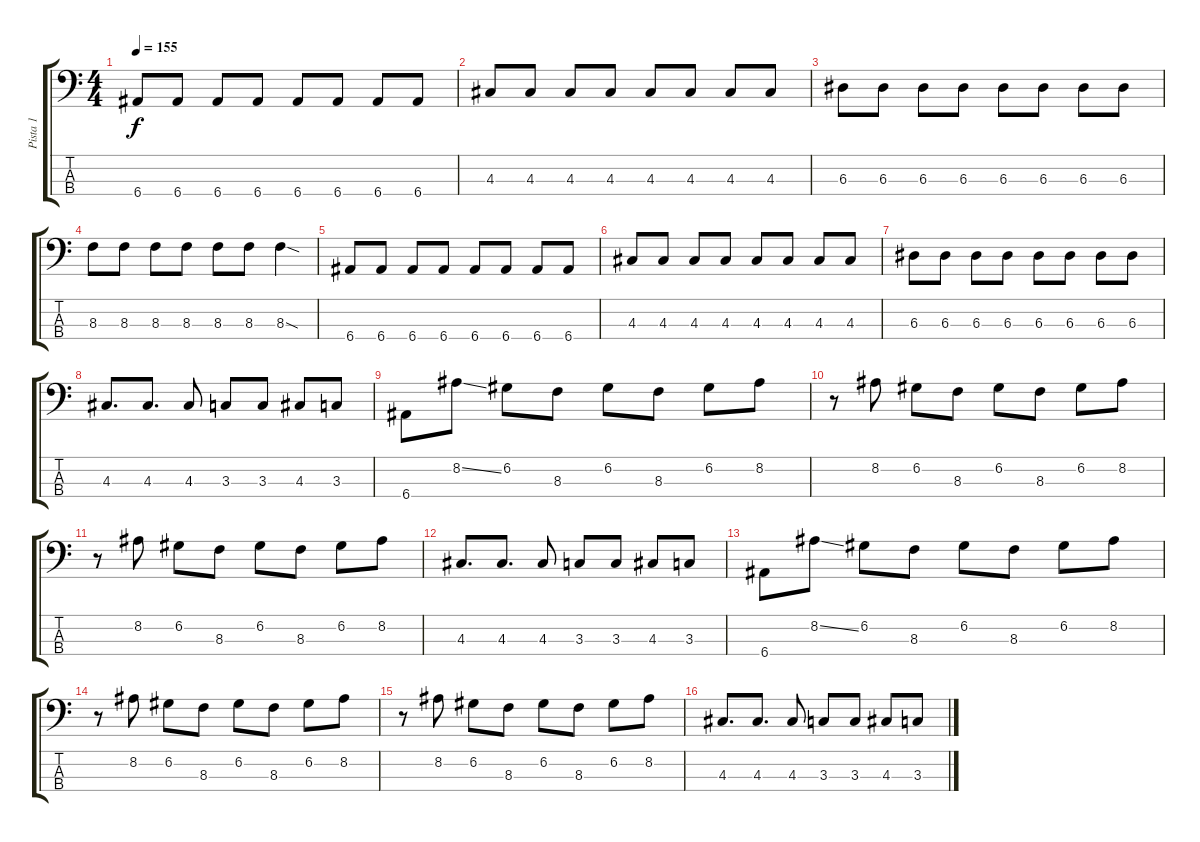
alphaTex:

\track ("Pista 1" "Pista 1") {instrument electricbasspick}
\staff {score tabs}
\tuning (G2 D2 A1 E1) {hide}
\ts (4 4)
\tempo 155
\clef f4
\ks c
6.4.8{dy f} 6.4.8 6.4.8 6.4.8 6.4.8 6.4.8 6.4.8 6.4.8 |
4.3.8 4.3.8 4.3.8 4.3.8 4.3.8 4.3.8 4.3.8 4.3.8 |
6.3.8 6.3.8 6.3.8 6.3.8 6.3.8 6.3.8 6.3.8 6.3.8 |
8.3.8 8.3.8 8.3.8 8.3.8 8.3.8 8.3.8 8.3{sod}.4 |
6.4.8 6.4.8 6.4.8 6.4.8 6.4.8 6.4.8 6.4.8 6.4.8 |
4.3.8 4.3.8 4.3.8 4.3.8 4.3.8 4.3.8 4.3.8 4.3.8 |
6.3.8 6.3.8 6.3.8 6.3.8 6.3.8 6.3.8 6.3.8 6.3.8 |
4.3.8{d} 4.3.8{d} 4.3.8 3.3.8 3.3.8 4.3.8 3.3.8 |
6.4.8 8.2{ss}.8 6.2.8 8.3.8 6.2.8 8.3.8 6.2.8 8.2.8 |
r.8 8.2.8 6.2.8 8.3.8 6.2.8 8.3.8 6.2.8 8.2.8 |
r.8 8.2.8 6.2.8 8.3.8 6.2.8 8.3.8 6.2.8 8.2.8 |
4.3.8{d} 4.3.8{d} 4.3.8 3.3.8 3.3.8 4.3.8 3.3.8 |
6.4.8 8.2{ss}.8 6.2.8 8.3.8 6.2.8 8.3.8 6.2.8 8.2.8 |
r.8 8.2.8 6.2.8 8.3.8 6.2.8 8.3.8 6.2.8 8.2.8 |
r.8 8.2.8 6.2.8 8.3.8 6.2.8 8.3.8 6.2.8 8.2.8 |
4.3.8{d} 4.3.8{d} 4.3.8 3.3.8 3.3.8 4.3.8 3.3.8
